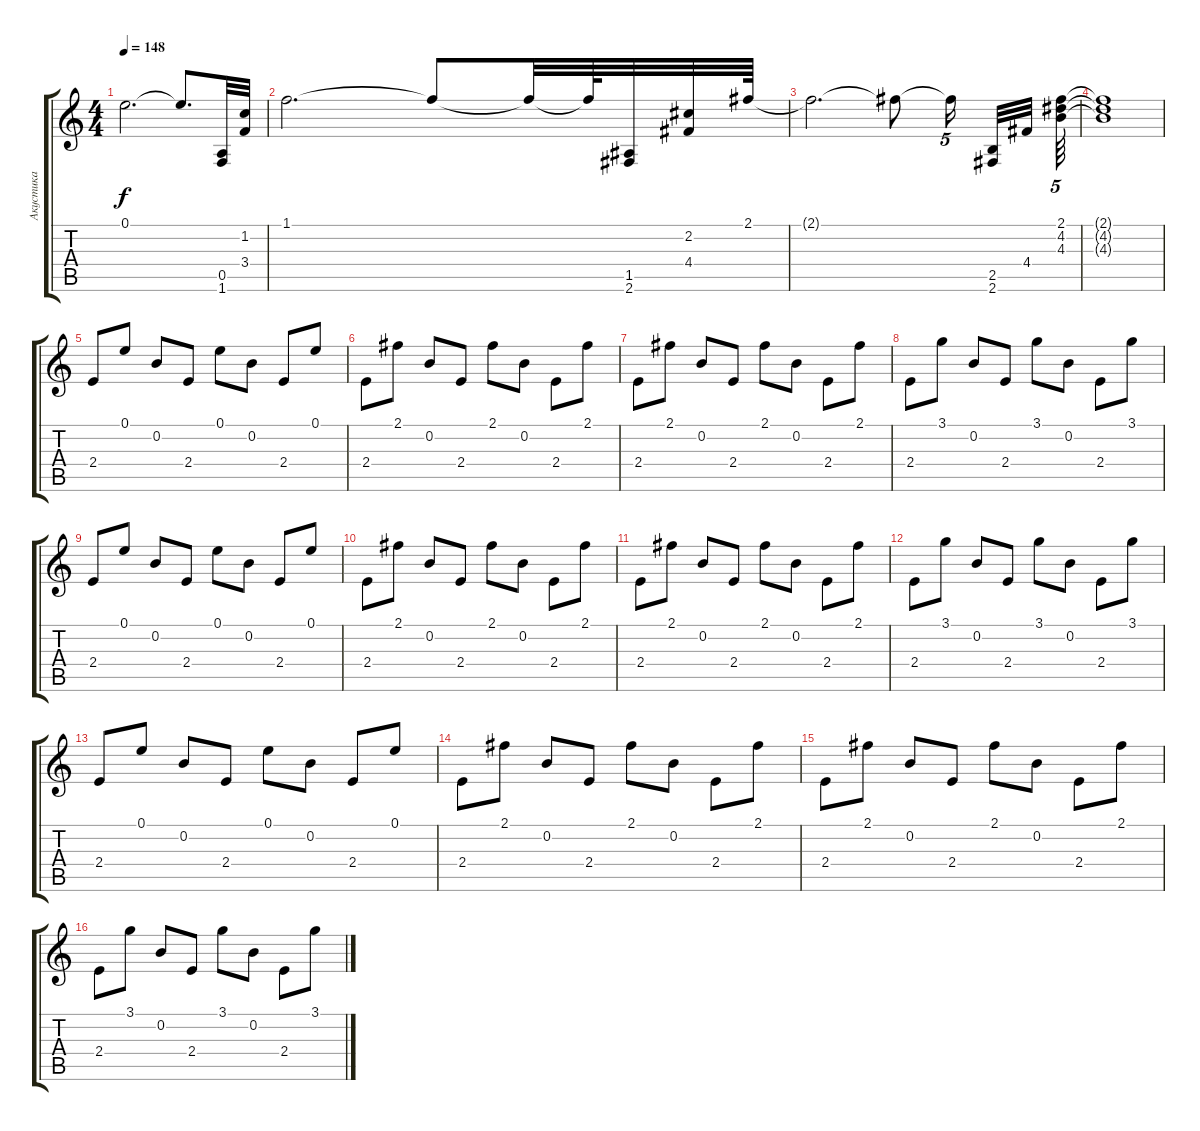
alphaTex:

\track ("Акустика" "Акустика") {instrument acousticguitarsteel}
\staff {score tabs}
\tuning (E4 B3 G3 D3 A2 E2) {hide}
\ts (4 4)
\tempo 148
\clef g2
\ks c
0.1.2{d dy f} 0.1{t}.8{d} (0.5 1.6).32 (1.2 3.4).32 |
1.1.2{d} 1.1{t}.8 1.1{t}.32 1.1{t}.64 (1.5 2.6).32 (2.2 4.4).32 2.1.64 |
2.1{t}.2{d} 2.1{t}.8 2.1{t}.16{tu (5 4) beam splitsecondary} (2.5 2.6).32 4.4.32{beam splitsecondary} (2.1 4.2 4.3).64{tu (5 4)} |
(2.1{t} 4.2{t} 4.3{t}).1 |
2.4.8 0.1.8 0.2.8 2.4.8 0.1.8 0.2.8 2.4.8 0.1.8 |
2.4.8 2.1.8 0.2.8 2.4.8 2.1.8 0.2.8 2.4.8 2.1.8 |
2.4.8 2.1.8 0.2.8 2.4.8 2.1.8 0.2.8 2.4.8 2.1.8 |
2.4.8 3.1.8 0.2.8 2.4.8 3.1.8 0.2.8 2.4.8 3.1.8 |
2.4.8 0.1.8 0.2.8 2.4.8 0.1.8 0.2.8 2.4.8 0.1.8 |
2.4.8 2.1.8 0.2.8 2.4.8 2.1.8 0.2.8 2.4.8 2.1.8 |
2.4.8 2.1.8 0.2.8 2.4.8 2.1.8 0.2.8 2.4.8 2.1.8 |
2.4.8 3.1.8 0.2.8 2.4.8 3.1.8 0.2.8 2.4.8 3.1.8 |
2.4.8 0.1.8 0.2.8 2.4.8 0.1.8 0.2.8 2.4.8 0.1.8 |
2.4.8 2.1.8 0.2.8 2.4.8 2.1.8 0.2.8 2.4.8 2.1.8 |
2.4.8 2.1.8 0.2.8 2.4.8 2.1.8 0.2.8 2.4.8 2.1.8 |
2.4.8 3.1.8 0.2.8 2.4.8 3.1.8 0.2.8 2.4.8 3.1.8
